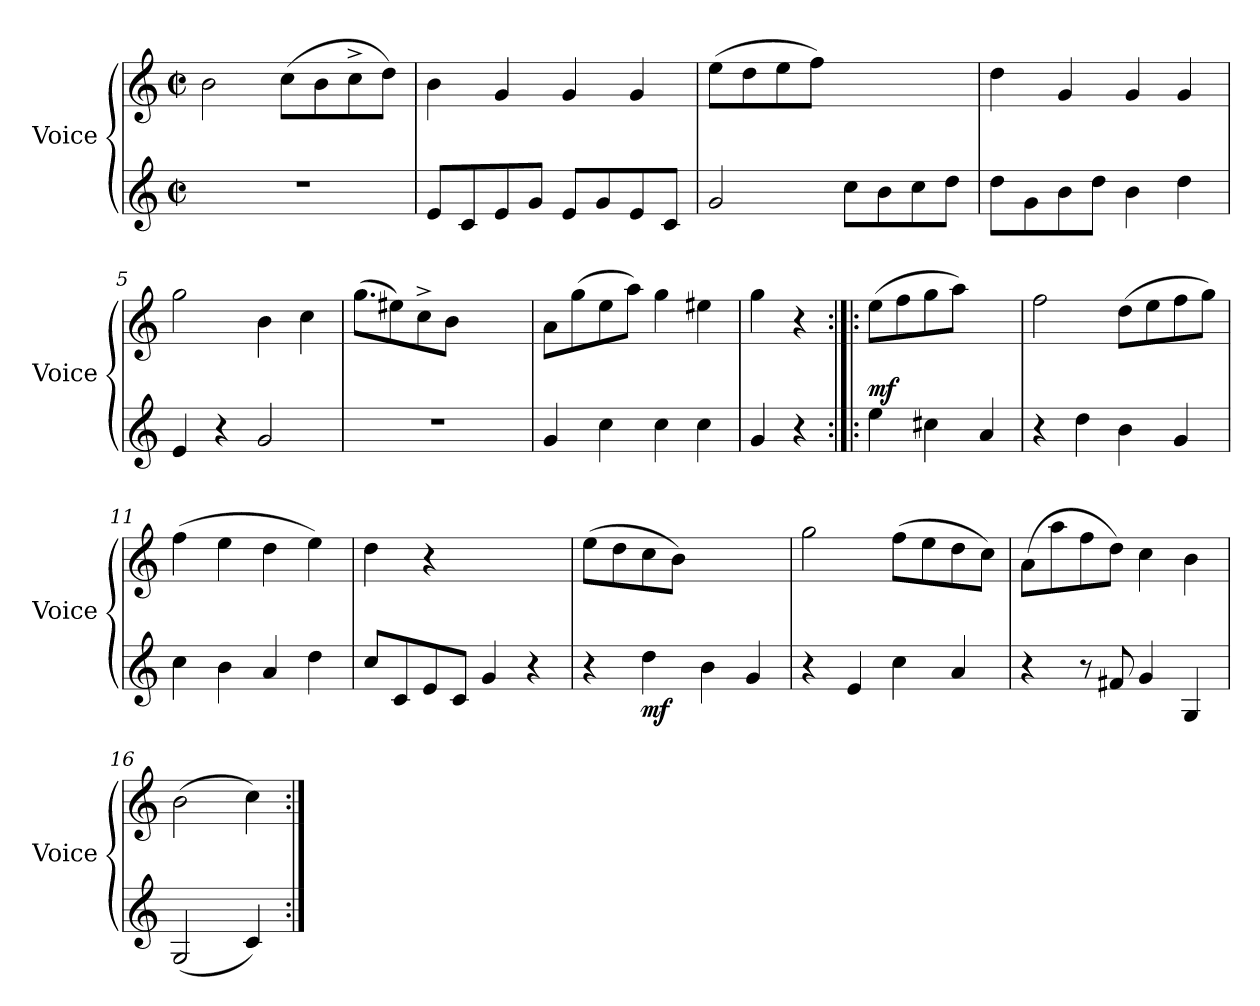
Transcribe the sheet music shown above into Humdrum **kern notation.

**kern	**dynam	**kern
*part2	*part2	*part1
*staff2	*staff2	*staff1
*I"Voice	*	*I"Voice
*I'Voice	*	*I'Voice
*clefG2	*	*clefG2
*M2/2	*	*M2/2
*met(c|)	*	*met(c|)
=1	=1	=1
1r	.	2b\
.	.	(>8cc\L
.	.	8b\
.	.	8cc^>\
.	.	8dd\J)
=2	=2	=2
8e/L	.	4b\
8c/	.	.
8e/	.	4g/
8g/J	.	.
8e/L	.	4g/
8g/	.	.
8e/	.	4g/
8c/J	.	.
=3	=3	=3
2g/	.	(>8ee\L
.	.	8dd\
.	.	8ee\
.	.	8ff\J)
8cc\L	.	2ryy
8b\	.	.
8cc\	.	.
8dd\J)	.	.
=4	=4	=4
8dd\L	.	4dd\
8g\	.	.
8b\	.	4g/
8dd\J	.	.
4b\	.	4g/
4dd\	.	4g/
=5	=5	=5
4e/	.	2gg\
4r	.	.
2g/	.	(>4b\
.	.	4cc\
!!LO:LB:g=z
=6	=6	=6
1r	.	(>8.gg\L
.	.	8ee#X\)
.	.	8cc^>\
.	.	8b\J
.	.	4..ryy
=7	=7	=7
4g/	.	8a\L
.	.	(>8gg\
4cc\	.	8ee\
.	.	8aa\J)
4cc\	.	4gg\
4cc\	.	4ee#X\
=8	=8	=8
4gZ</	.	4gg\
4r	.	4r
=9:|!|:	=9:|!|:	=9:|!|:
!	!LO:DY:a	!
4ee\	mf	(>8ee\L
.	.	8ff\
4cc#X\	.	8gg\
.	.	8aa\J)
4a/	.	4ryy
=10	=10	=10
4r	.	2ff\
4dd\	.	.
4b\	.	(>8dd\L
.	.	8ee\
4g/	.	8ff\
.	.	8gg\J)
=11	=11	=11
4cc\	.	(>4ff\
4b\	.	4ee\
4a/	.	4dd\
4dd\	.	4ee\)
!!LO:LB:g=z
=12	=12	=12
8cc/L	.	4dd\
8c/	.	.
8e/	.	4r
8c/J	.	.
4g/	.	2ryy
4r	.	.
=13	=13	=13
4r	.	(>8ee\L
.	.	8dd\
!	!LO:DY:b	!
4dd\	mf	8cc\
.	.	8b\J)
4b\	.	2ryy
4g/	.	.
=14	=14	=14
4r	.	2gg\
4e/	.	.
4cc\	.	(>8ff\L
.	.	8ee\
4a/	.	8dd\
.	.	8cc\J)
=15	=15	=15
4r	.	(>8a\L
.	.	8aa\
8r	.	8ff\
8f#X/	.	8dd\J)
4g/	.	4cc\
4G/	.	4b\
=16	=16	=16
(<2G/	.	(>2b\
4c/)	.	4cc\)
=:|!	=:|!	=:|!
*-	*-	*-
